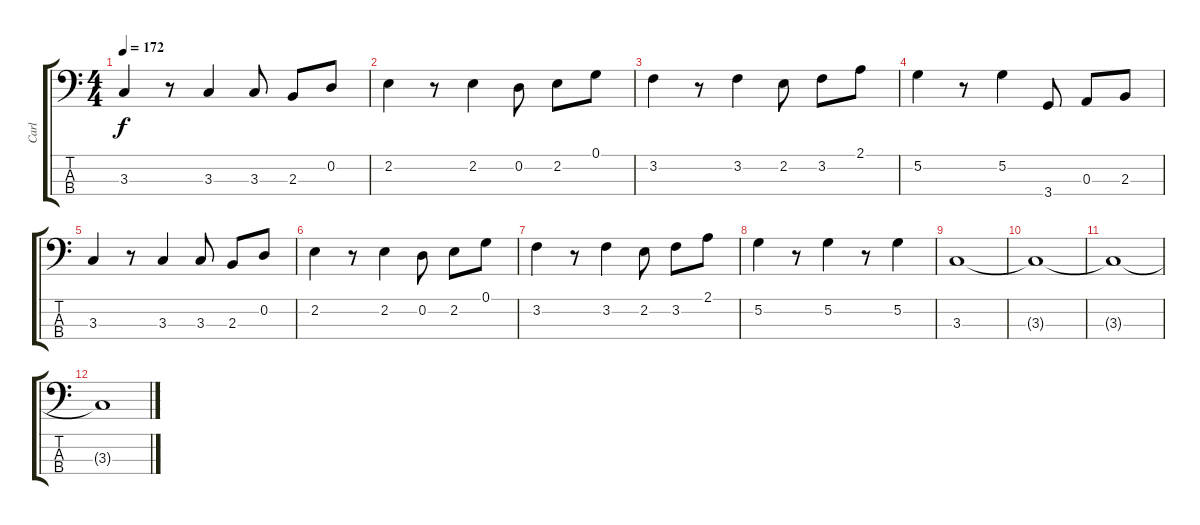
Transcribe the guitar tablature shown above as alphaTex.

\track ("Carl" "Carl") {instrument electricbasspick}
\staff {score tabs}
\tuning (G2 D2 A1 E1) {hide}
\ts (4 4)
\tempo 172
\clef f4
\ks c
3.3.4{dy f} r.8 3.3.4 3.3.8 2.3.8 0.2.8 |
2.2.4 r.8 2.2.4 0.2.8 2.2.8 0.1.8 |
3.2.4 r.8 3.2.4 2.2.8 3.2.8 2.1.8 |
5.2.4 r.8 5.2.4 3.4.8 0.3.8 2.3.8 |
3.3.4 r.8 3.3.4 3.3.8 2.3.8 0.2.8 |
2.2.4 r.8 2.2.4 0.2.8 2.2.8 0.1.8 |
3.2.4 r.8 3.2.4 2.2.8 3.2.8 2.1.8 |
5.2.4 r.8 5.2.4 r.8 5.2.4 |
3.3.1 |
3.3{t}.1 |
3.3{t}.1 |
3.3{t}.1
